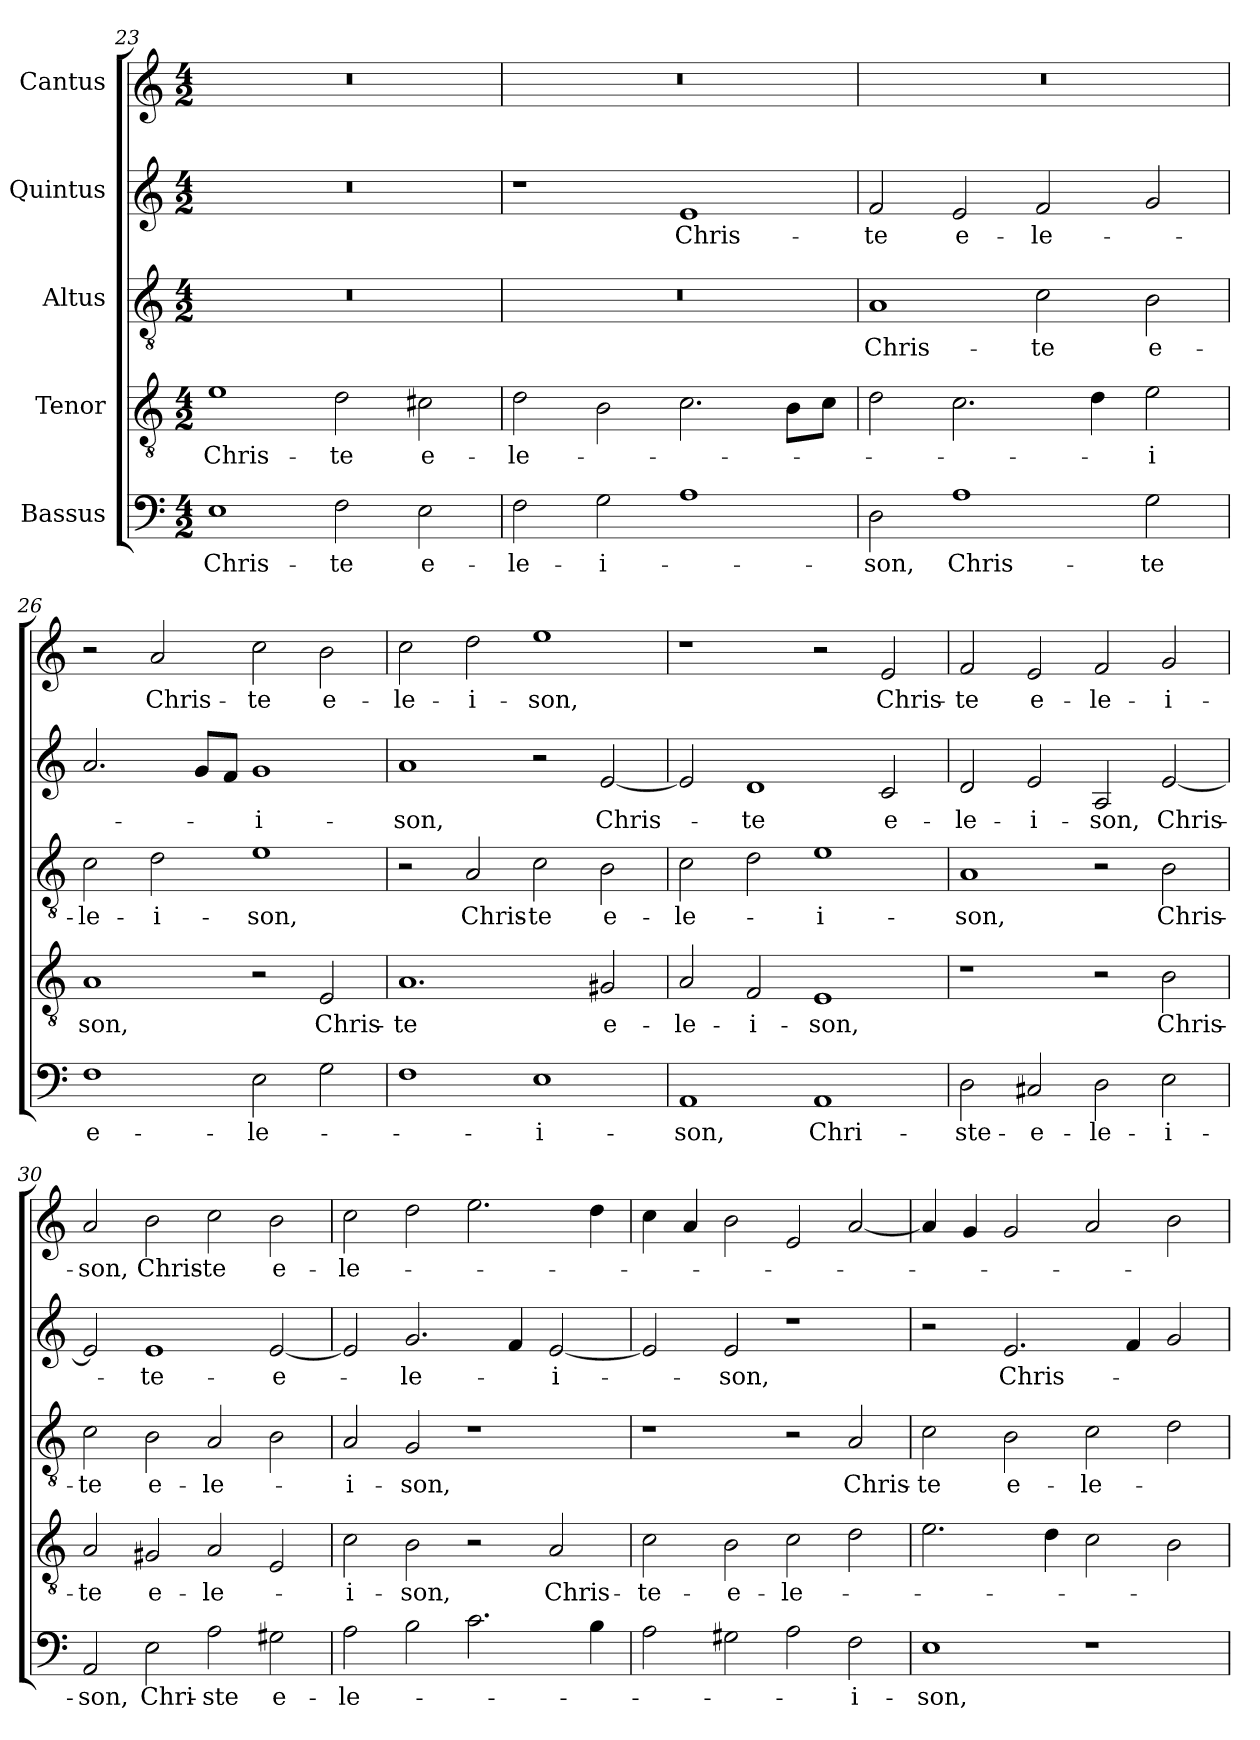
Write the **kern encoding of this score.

**kern	**text	**kern	**text	**kern	**text	**kern	**text	**kern	**text
*part5	*part5	*part4	*part4	*part3	*part3	*part2	*part2	*part1	*part1
*staff5	*staff5	*staff4	*staff4	*staff3	*staff3	*staff2	*staff2	*staff1	*staff1
*I"Bassus	*	*I"Tenor	*	*I"Altus	*	*I"Quintus	*	*I"Cantus	*
*clefF4	*	*clefGv2	*	*clefGv2	*	*clefG2	*	*clefG2	*
*k[]	*	*k[]	*	*k[]	*	*k[]	*	*k[]	*
*M4/2	*	*M4/2	*	*M4/2	*	*M4/2	*	*M4/2	*
=23	=23	=23	=23	=23	=23	=23	=23	=23	=23
1E\	Chris-	1e\	Chris-	0r	.	0r	.	0r	.
2F\	-te	2d\	-te	.	.	.	.	.	.
2E\	e-	2c#X\	e-	.	.	.	.	.	.
=24	=24	=24	=24	=24	=24	=24	=24	=24	=24
2F\	-le-	2d\	-le-	0r	.	1r	.	0r	.
2G\	-i-	2B\	.	.	.	.	.	.	.
1A\	.	2.c\	.	.	.	1e/	Chris-	.	.
.	.	8B\L	.	.	.	.	.	.	.
.	.	8c\J	.	.	.	.	.	.	.
=25	=25	=25	=25	=25	=25	=25	=25	=25	=25
2D\	-son,	2d\	.	1A/	Chris-	2f/	-te	0r	.
1A\	Chris-	2.c\	.	.	.	2e/	e-	.	.
.	.	.	.	2c\	-te	2f/	-le-	.	.
.	.	4d\	.	.	.	.	.	.	.
2G\	-te	2e\	-i	2B\	e-	2g/	.	.	.
=26	=26	=26	=26	=26	=26	=26	=26	=26	=26
1F\	e-	1A/	son,	2c\	-le-	2.a/	.	2r	.
.	.	.	.	2d\	-i-	.	.	2a/	Chris-
.	.	.	.	.	.	8g/L	.	.	.
.	.	.	.	.	.	8f/J	.	.	.
2E\	-le-	2r	.	1e\	-son,	1g/	-i-	2cc\	-te
2G\	.	2E/	Chris-	.	.	.	.	2b\	e-
=27	=27	=27	=27	=27	=27	=27	=27	=27	=27
1F\	.	1.A/	-te	2r	.	1a/	-son,	2cc\	-le-
.	.	.	.	2A/	Chris-	.	.	2dd\	-i-
1E\	-i-	.	.	2c\	-te	2r	.	1ee\	-son,
.	.	2G#X/	e-	2B\	e-	[2e/	Chris-	.	.
=28	=28	=28	=28	=28	=28	=28	=28	=28	=28
1AA/	-son,	2A/	-le-	2c\	-le-	2e/]	.	1r	.
.	.	2F/	-i-	2d\	.	1d/	-te	.	.
1AA/	Chri-	1E/	-son,	1e\	-i-	.	.	2r	.
.	.	.	.	.	.	2c/	e-	2e/	Chris-
=29	=29	=29	=29	=29	=29	=29	=29	=29	=29
2D\	-ste-	1r	.	1A/	-son,	2d/	-le-	2f/	-te
2C#X/	-e-	.	.	.	.	2e/	-i-	2e/	e-
2D\	-le-	2r	.	2r	.	2A/	-son,	2f/	-le-
2E\	-i-	2B\	Chris-	2B\	Chris-	[2e/	Chris-	2g/	-i-
=30	=30	=30	=30	=30	=30	=30	=30	=30	=30
2AA/	-son,	2A/	-te	2c\	-te	2e/]	.	2a/	-son,
2E\	Chri-	2G#X/	e-	2B\	e-	1e/	-te-	2b\	Chris-
2A\	-ste	2A/	-le-	2A/	-le-	.	.	2cc\	-te
2G#X\	e-	2E/	.	2B\	.	[2e/	-e-	2b\	e-
=31	=31	=31	=31	=31	=31	=31	=31	=31	=31
2A\	-le-	2c\	-i-	2A/	-i-	2e/]	.	2cc\	-le-
2B\	.	2B\	-son,	2G/	-son,	2.g/	-le-	2dd\	.
2.c\	.	2r	.	1r	.	.	.	2.ee\	.
.	.	.	.	.	.	4f/	.	.	.
.	.	2A/	Chris-	.	.	[2e/	-i-	.	.
4B\	.	.	.	.	.	.	.	4dd\	.
=32	=32	=32	=32	=32	=32	=32	=32	=32	=32
2A\	.	2c\	-te-	1r	.	2e/]	.	4cc\	.
.	.	.	.	.	.	.	.	4a/	.
2G#X\	.	2B\	-e-	.	.	2e/	-son,	2b\	.
2A\	.	2c\	-le-	2r	.	1r	.	2e/	.
2F\	-i-	2d\	.	2A/	Chris-	.	.	[2a/	.
=33	=33	=33	=33	=33	=33	=33	=33	=33	=33
1E\	-son,	2.e\	.	2c\	-te	2r	.	4a/]	.
.	.	.	.	.	.	.	.	4g/	.
.	.	.	.	2B\	e-	2.e/	Chris-	2g/	.
.	.	4d\	.	.	.	.	.	.	.
1r	.	2c\	.	2c\	-le-	.	.	2a/	.
.	.	.	.	.	.	4f/	.	.	.
.	.	2B\	.	2d\	.	2g/	.	2b\	.
=	=	=	=	=	=	=	=	=	=
*-	*-	*-	*-	*-	*-	*-	*-	*-	*-
